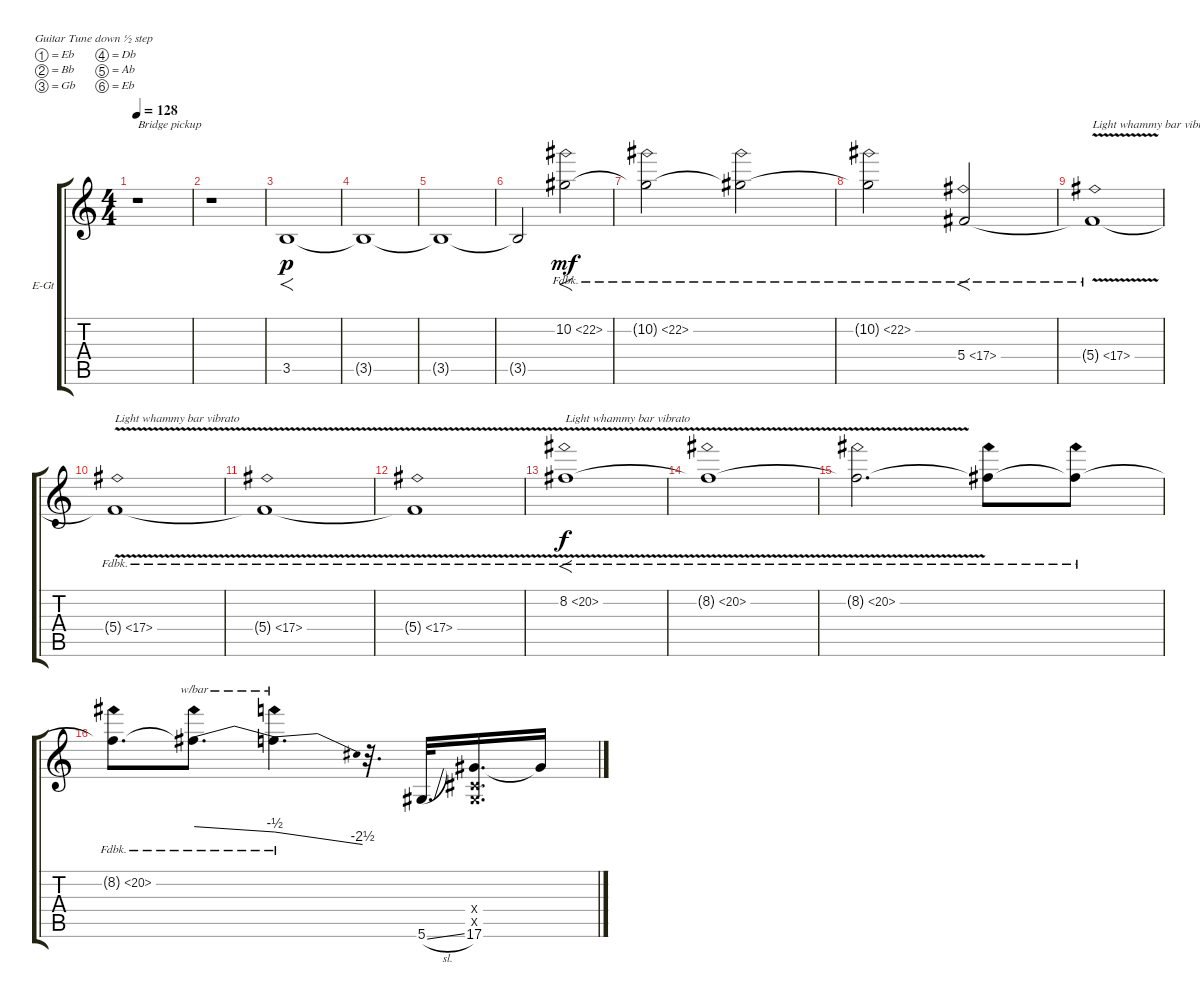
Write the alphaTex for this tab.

\defaultSystemsLayout 4
\bracketExtendMode groupsimilarinstruments
\firstSystemTrackNameOrientation horizontal
\otherSystemsTrackNameOrientation horizontal
\track ("Lead Guitar" "E-Gt") {instrument distortionguitar}
\staff {score tabs}
\tuning (Eb4 Bb3 Gb3 Db3 Ab2 Eb2)
\ts (4 4)
\tempo 128
\clef g2
\ks c
r.1{txt "Bridge pickup" dy p instrument distortionguitar} |
r.1 |
3.5.1{f} |
3.5{t}.1 |
3.5{t}.1 |
3.5{t}.2 10.2{fh 12}.2{f dy mf} |
10.2{fh 12 t}.2 10.2{fh 12 t}.2 |
10.2{fh 12 t}.2 5.4{fh 12}.2{f} |
5.4{fh 12 v t}.1{txt "Light whammy bar vibrato"} |
5.4{fh 12 v t}.1{txt "Light whammy bar vibrato"} |
5.4{fh 12 v t}.1 |
5.4{fh 12 v t}.1 |
8.2{fh 12 v}.1{f txt "Light whammy bar vibrato" dy f} |
8.2{fh 12 v t}.1 |
8.2{fh 12 t}.2{d} 8.2{fh 12 t}.8 8.2{fh 12 t}.8 |
8.2{fh 12 t}.8{d} 8.2{fh 12 t}.8{d tbe (dive default 0 0 60 -2)} 8.2{fh 12 t}.4{d tbe (dive default 0 -2 59.4 -10)} r.32{d} 5.6{sl}.32{d} (17.6 0.4{x} 0.5{x}).16{d} 17.6{sl t}.16
